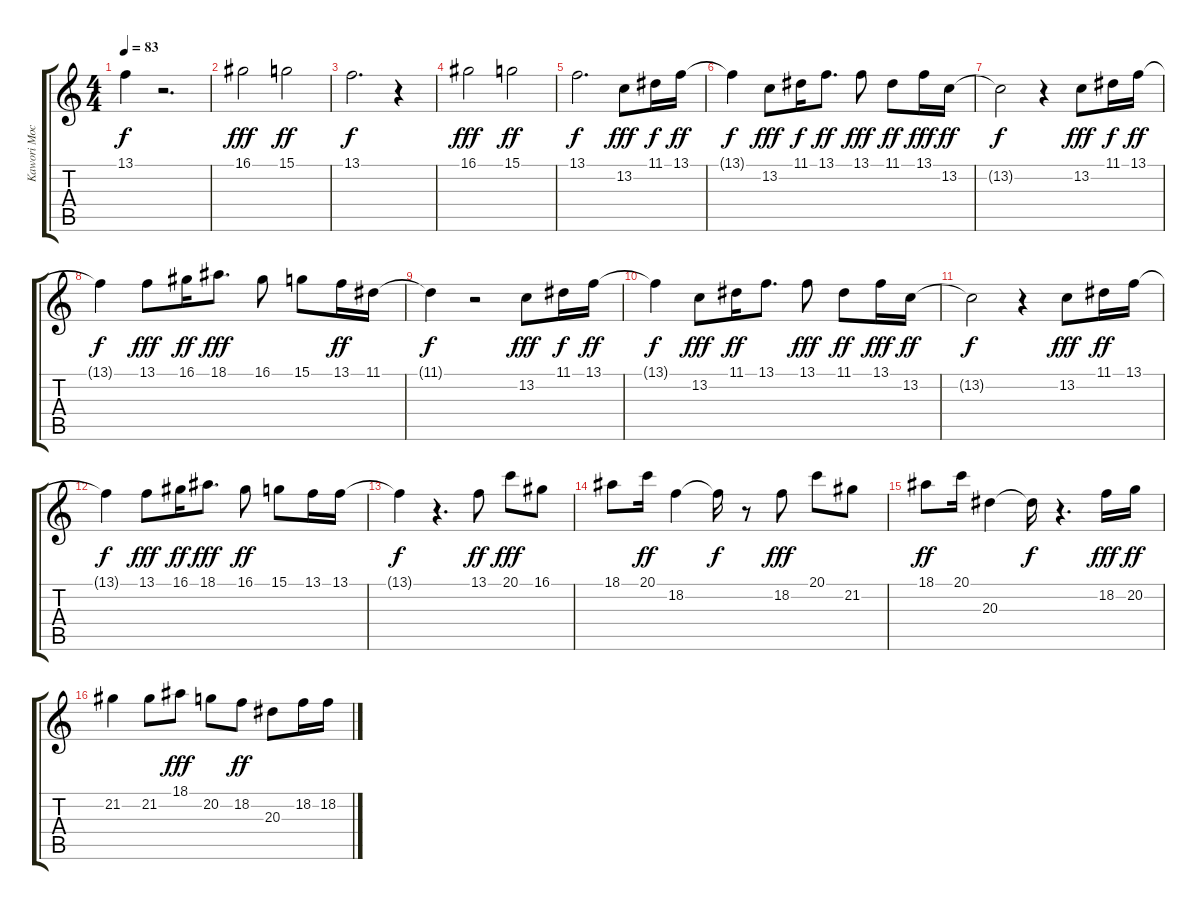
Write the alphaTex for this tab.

\track ("Kawori Mochida" "Kawori Moc") {instrument piccolo}
\staff {score tabs}
\tuning (E4 B3 G3 D3 A2 E2) {hide}
\ts (4 4)
\tempo 83
\clef g2
\ks c
13.1{t}.4{dy f} r.2{d} |
16.1.2{dy fff} 15.1.2{dy ff} |
13.1.2{d dy f} r.4 |
16.1.2{dy fff} 15.1.2{dy ff} |
13.1.2{d dy f} 13.2.8{dy fff} 11.1.16{dy f} 13.1.16{dy ff} |
13.1{t}.4{dy f} 13.2.8{dy fff} 11.1.16{dy f} 13.1.8{d dy ff} 13.1.8{dy fff} 11.1.8{dy ff} 13.1.16{dy fff} 13.2.16{dy ff} |
13.2{t}.2{dy f} r.4 13.2.8{dy fff} 11.1.16{dy f} 13.1.16{dy ff} |
13.1{t}.4{dy f} 13.1.8{dy fff} 16.1.16{dy ff} 18.1.8{d dy fff} 16.1.8 15.1.8 13.1.16{dy ff} 11.1.16 |
11.1{t}.4{dy f} r.2 13.2.8{dy fff} 11.1.16{dy f} 13.1.16{dy ff} |
13.1{t}.4{dy f} 13.2.8{dy fff} 11.1.16{dy ff} 13.1.8{d} 13.1.8{dy fff} 11.1.8{dy ff} 13.1.16{dy fff} 13.2.16{dy ff} |
13.2{t}.2{dy f} r.4 13.2.8{dy fff} 11.1.16{dy ff} 13.1.16 |
13.1{t}.4{dy f} 13.1.8{dy fff} 16.1.16{dy ff} 18.1.8{d dy fff} 16.1.8{dy ff} 15.1.8 13.1.16 13.1.16 |
13.1{t}.4{dy f} r.4{d} 13.1.8{dy ff} 20.1.8{dy fff} 16.1.8 |
18.1.8 20.1.16{dy ff} 18.2.4 18.2{t}.16{dy f} r.8 18.2.8{dy fff} 20.1.8 21.2.8 |
18.1.8{dy ff} 20.1.16 20.3.4 20.3{t}.16{dy f} r.4{d} 18.2.16{dy fff} 20.2.16{dy ff} |
21.2.4 21.2.8 18.1.8{dy fff} 20.2.8 18.2.8{dy ff} 20.3.8 18.2.16 18.2.16
